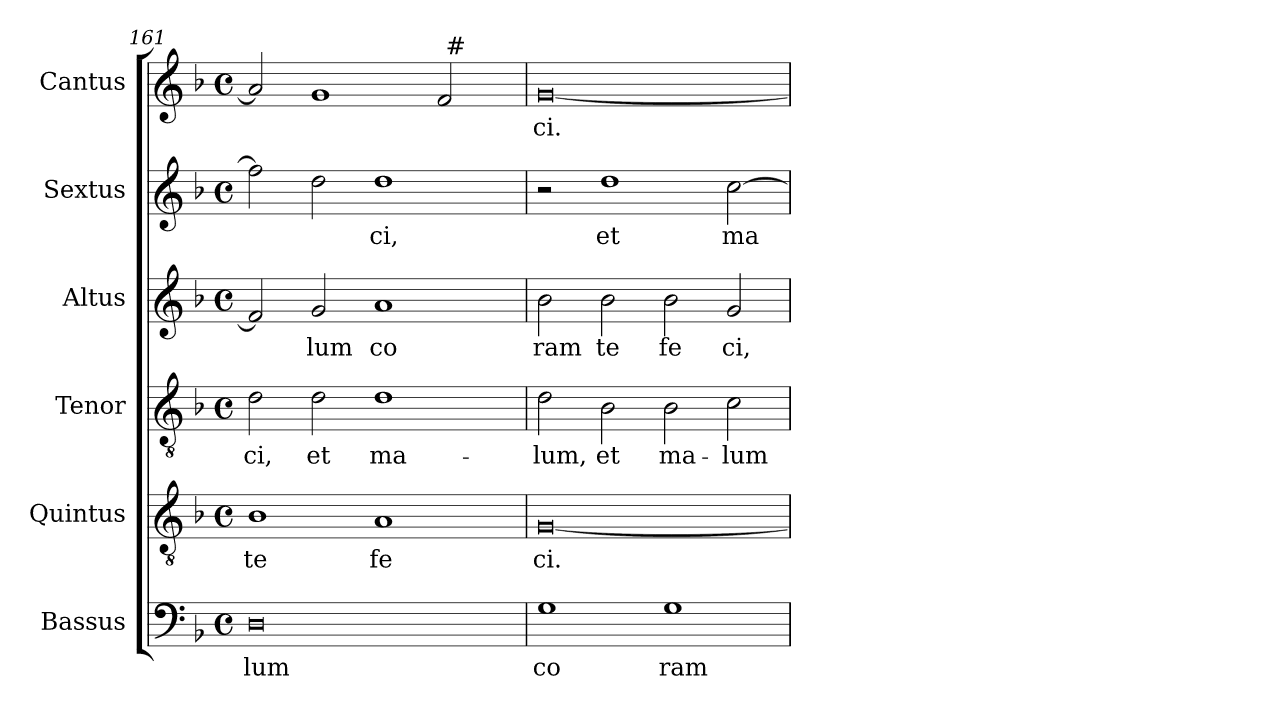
**kern	**text	**kern	**text	**kern	**text	**kern	**text	**kern	**text	**kern	**text
*part6	*part6	*part5	*part5	*part4	*part4	*part3	*part3	*part2	*part2	*part1	*part1
*staff6	*staff6	*staff5	*staff5	*staff4	*staff4	*staff3	*staff3	*staff2	*staff2	*staff1	*staff1
*I"Bassus	*	*I"Quintus	*	*I"Tenor	*	*I"Altus	*	*I"Sextus	*	*I"Cantus	*
*clefF4	*	*clefGv2	*	*clefGv2	*	*clefG2	*	*clefG2	*	*clefG2	*
*k[b-]	*	*k[b-]	*	*k[b-]	*	*k[b-]	*	*k[b-]	*	*k[b-]	*
*F:	*	*F:	*	*F:	*	*F:	*	*F:	*	*F:	*
*M4/4	*	*M4/4	*	*M4/4	*	*M4/4	*	*M4/4	*	*M4/4	*
*met(c)	*	*met(c)	*	*met(c)	*	*met(c)	*	*met(c)	*	*met(c)	*
=161	=161	=161	=161	=161	=161	=161	=161	=161	=161	=161	=161
!	!LO:LY:b:cj	!	!LO:LY:b:cj	!	!LO:LY:b:cj	!	!	!	!	!	!
*	*	*	*	*	*	*	*	*	*	*^	*
0D	lum	1B-	te	2d\	-ci,	2f/]	.	2ff\]	.	2a/]	1ryy	.
!	!	!	!	!	!LO:LY:b:cj	!	!LO:LY:b:cj	!	!	!	!	!
.	.	.	.	2d\	et	2g/	lum	2dd\	.	1g	.	.
!	!	!	!LO:LY:b:cj	!	!LO:LY:b:cj	!	!LO:LY:b:cj	!	!LO:LY:b:cj	!	!	!
.	.	1A	fe	1d	ma-	1a	co	1dd	-ci,	.	2ryy	.
.	.	.	.	.	.	.	.	.	.	2f/	64ryy	.
!	!	!	!	!	!	!	!	!	!	!	!LO:TX:a:t=#	!
.	.	.	.	.	.	.	.	.	.	.	4ryy	.
.	.	.	.	.	.	.	.	.	.	.	8...ryy	.
=162	=162	=162	=162	=162	=162	=162	=162	=162	=162	=162	=162	=162
!	!LO:LY:b:cj	!	!LO:LY:b:cj	!	!LO:LY:b:cj	!	!LO:LY:b:cj	!	!	!	!	!LO:LY:b:cj
*	*	*	*	*	*	*	*	*	*	*v	*v	*
1G	co	[<0G	ci.	2d\	-lum,	2b-\	ram	2r	.	[<0g	ci.
!	!	!	!	!	!LO:LY:b:cj	!	!LO:LY:b:cj	!	!LO:LY:b:cj	!	!
.	.	.	.	2B-\	et	2b-\	te	1dd	et	.	.
!	!LO:LY:b:cj	!	!	!	!LO:LY:b:cj	!	!LO:LY:b:cj	!	!	!	!
1G	ram	.	.	2B-\	ma-	2b-\	fe	.	.	.	.
!	!	!	!	!	!LO:LY:b:cj	!	!LO:LY:b:cj	!	!LO:LY:b	!	!
.	.	.	.	2c\	-lum	2g/	ci,	[>2cc\	ma-	.	.
=	=	=	=	=	=	=	=	=	=	=	=
*-	*-	*-	*-	*-	*-	*-	*-	*-	*-	*-	*-
